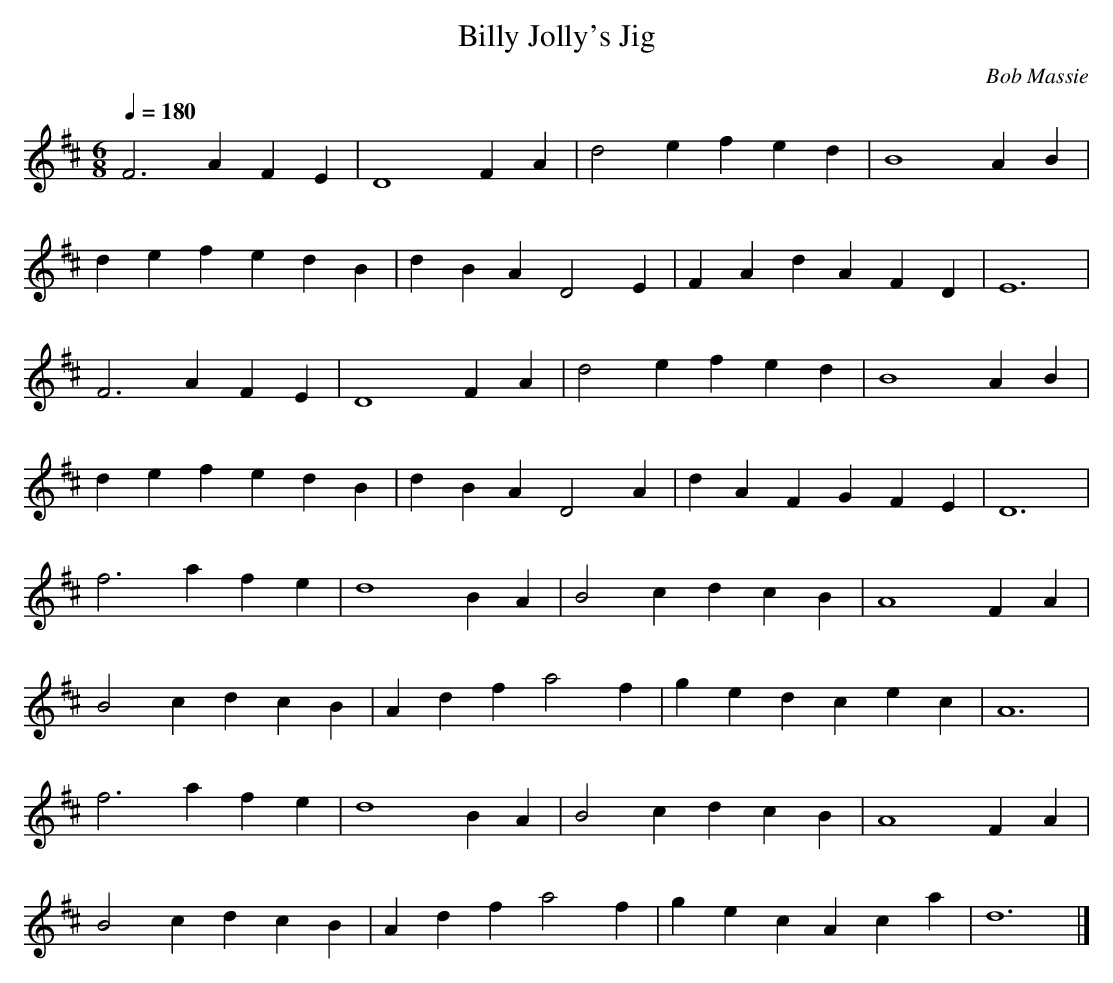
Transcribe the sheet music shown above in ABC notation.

X:1
T:Billy Jolly's Jig
C:Bob Massie
M:6/8
L:1/4
Q:1/4=180     %Tempo
K:D
F3 AFE |D4 FA |d2 e fed |B4 AB |
def edB |dBA D2 E |FAd AFD |E6 |
F3 AFE |D4 FA |d2 e fed |B4 AB |
def edB |dBA D2 A |dAF GFE |D6 |
f3 afe |d4 BA |B2 c dcB |A4 FA |
B2 c dcB |Adf a2 f |ged cec |A6 |
f3 afe |d4 BA |B2 c dcB |A4 FA |
B2 c dcB |Adf a2 f |gec Aca |d6 |]
